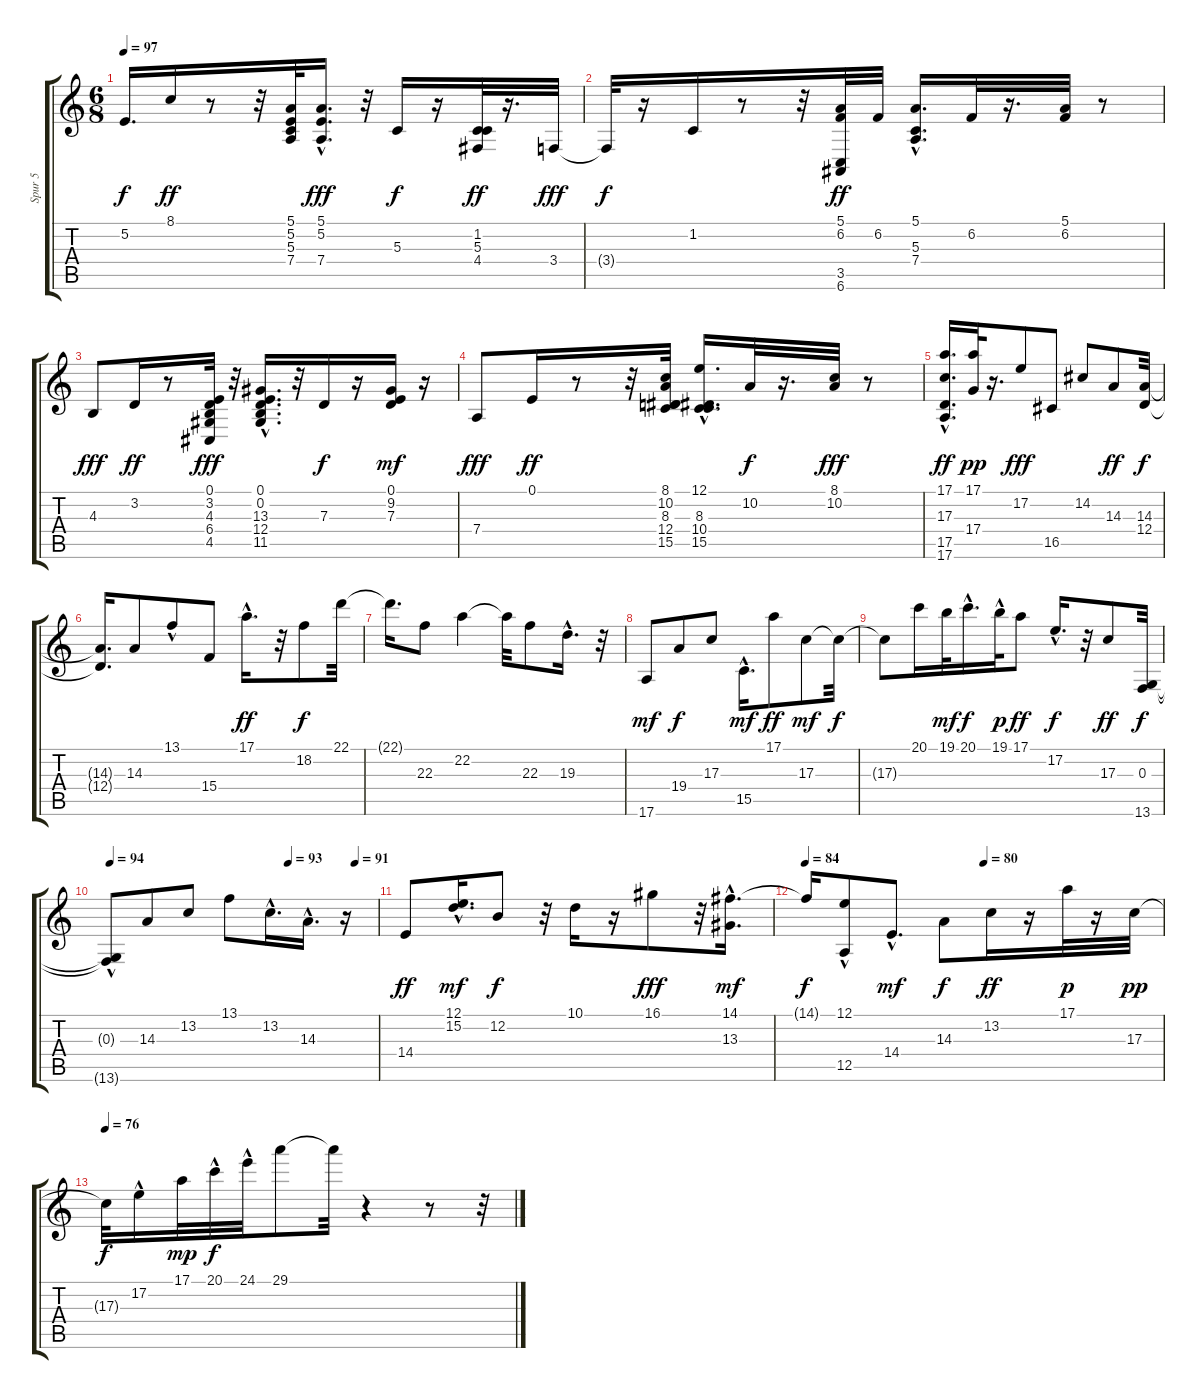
\track ("Spur 5" "Spur 5") {instrument acousticgrandpiano}
\staff {score tabs}
\tuning (E4 B3 G3 D3 A2 E2) {hide}
\ts (6 8)
\tempo 97
\clef g2
\ks c
5.2{t}.16{d dy f} 8.1.16{dy ff} r.8 r.32 (5.1 5.2 5.3 7.4).32 (5.1{hac} 5.2{hac} 7.4{hac}).16{d dy fff} r.32 5.3.16{dy f} r.16 (1.2 5.3 4.4).32{dy ff} r.16{d} 3.4.32{dy fff} |
3.4{t}.32{dy f} r.16 1.2.16 r.8 r.32 (5.1 6.2 3.5 6.6).32{dy ff} 6.2.32 (5.1 5.3{hac} 7.4{hac}).16{d} 6.2.32 r.16{d} (5.1 6.2).32 r.8 |
4.3.8{dy fff} 3.2.16{dy ff} r.8 (0.1 3.2 4.3 6.4 4.5).32{dy fff} r.32 (0.1{hac} 0.2{hac} 13.3{hac} 12.4{hac} 11.5{hac}).16{d} r.32 7.3.16{dy f} r.16 (0.1 9.2 7.3).16{dy mf} r.16 |
7.4.8{dy fff} 0.1.16{dy ff} r.8 r.32 (8.1 10.2 8.3 12.4 15.5).32 (12.1{hac} 8.3 10.4 15.5).16{d} 10.2.32{dy f} r.16{d} (8.1 10.2).32{dy fff} r.8 |
(17.1{hac} 17.3 17.5 17.6).16{d dy ff} (17.1 17.4).32{dy pp} r.16{d} 17.2.8{dy fff} 16.5.8 14.2.8 14.3.8{dy ff} (14.3 12.4).32{dy f} |
(14.3{t} 12.4{t}).16{d} 14.3.8 13.1{hac}.8 15.4.8 17.1{hac}.16{d dy ff} r.32 18.2.8{dy f} 22.1.32 |
22.1{t}.16{d} 22.3.8 22.2.4 22.2{t}.32 22.3.8 19.3{hac}.16{d} r.32 |
17.6.8{dy mf} 19.4.8{dy f} 17.3.8 15.5{hac}.16{d dy mf} 17.1.8{dy ff} 17.3.8{dy mf} 17.3{t}.32{dy f} |
17.3{t}.8 20.1.16 19.1.32{dy mf} 20.1{hac}.16{d dy f} 19.1{hac}.32{dy p} 17.1.8{dy ff} 17.2{hac}.16{d dy f} r.32 17.3.8{dy ff} (0.3 13.6).32{dy f} |
\tempo 94
\tempo (93 0.6666666666666666)
\tempo (91 0.9166666666666666)
(0.3{t} 13.6{hac t}).8 14.3.8 13.2.8 13.1.8 13.2{hac}.16{d} 14.3{hac}.16{d} r.16 |
14.4.8{dy ff} (12.1{hac} 15.2).16{d dy mf} 12.2.8{dy f} r.32 10.1.16 r.16 16.1.8{dy fff} r.32 (14.1{hac} 13.3).16{d dy mf} |
\tempo 84
\tempo (80 0.5)
14.1{t}.16{dy f} (12.1{hac} 12.5).8 14.4{hac}.8{d dy mf} 14.3.8{dy f} 13.2.16{dy ff} r.16 17.1.32{dy p} r.16 17.3.32{dy pp} |
\tempo 76
17.3{t}.32{dy f} 17.2{hac}.16 17.1.32{dy mp} 20.1{hac}.32{dy f} 24.1{hac}.32 29.1.8 29.1{t}.32 r.4 r.8 r.32
